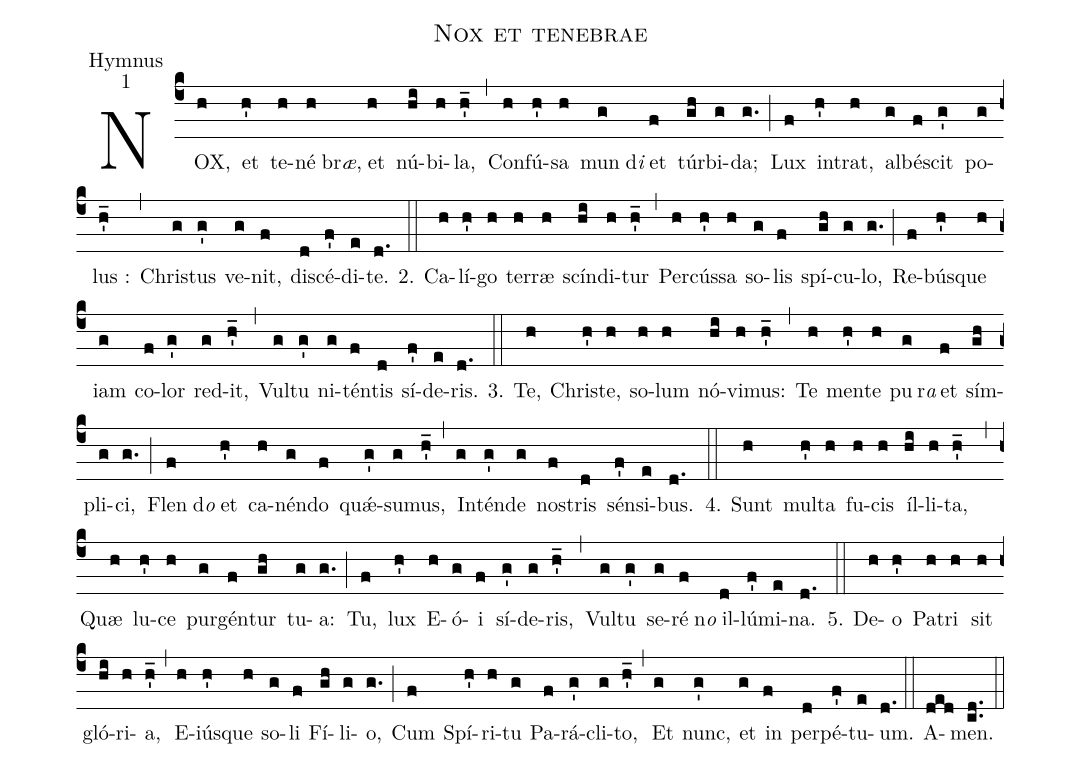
name:Nox et tenebrae;
office-part:Hymnus;
mode:1;
%%
(c4)NOX,(h) et(h') te(h)né(h)br<i>æ</i>,() et(h) nú(hi)bi(h)la,(h'_) (,)Con(h)fú(h')sa(h) mun(g)d<i>i</i>() et(f) túr(gh)bi(g)da;(g.) (;)Lux(f) int(h')rat,(h) al(g)bés(f)cit(g') po(g)lus :(h'_) (,)Chris(g)tus(g') ve(g)nit,(f) dis(d)cé(f')di(e)te.(d.) (::)
2. Ca(h)lí(h')go(h) ter(h)ræ(h) scín(hi)di(h)tur(h'_) (,)
Per(h)cús(h')sa(h) so(g)lis(f) spí(gh)cu(g)lo,(g.) (;)
Re(f)bús(h')que(h) iam(g) co(f)lor(g') red(g)it,(h'_) (,)
Vul(g)tu(g') ni(g)tén(f)tis(d) sí(f')de(e)ris.(d.) (::)

3. Te,(h) Chris(h')te,(h) so(h)lum(h) nó(hi)vi(h)mus:(h'_) (,)
Te(h) men(h')te(h) pu(g)r<i>a</i>() et(f) sím(gh)pli(g)ci,(g.) (;)
Flen(f)d<i>o</i>() et(h') ca(h)nén(g)do(f) quǽ(g')su(g)mus,(h'_) (,)
In(g)tén(g')de(g) nos(f)tris(d) sén(f')si(e)bus.(d.) (::)

4. Sunt(h) mul(h')ta(h) fu(h)cis(h) íl(hi)li(h)ta,(h'_) (,)
Quæ(h) lu(h')ce(h) pur(g)gén(f)tur(gh) tu(g)a:(g.) (;)
Tu,(f) lux(h') E(h)ó(g)i(f) sí(g')de(g)ris,(h'_) (,)
Vul(g)tu(g') se(g)ré(f)n<i>o</i>() il(d)lú(f')mi(e)na.(d.) (::)

5. De(h)o(h') Pa(h)tri(h) sit(h) gló(hi)ri(h)a,(h'_) (,)
E(h)iús(h')que(h) so(g)li(f) Fí(gh)li(g)o,(g.) (;)
Cum(f) Spí(h')ri(h)tu(g) Pa(f)rá(g')cli(g)to,(h'_) (,)
Et(g) nunc,(g') et(g) in(f) per(d)pé(f')tu(e)um.(d.) (::)
A(ded)men.(cd..) (::)
